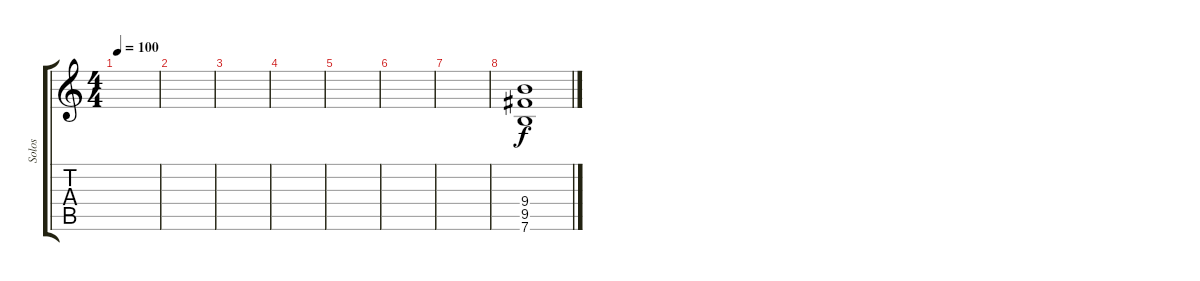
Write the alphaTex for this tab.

\track ("Solos" "Solos") {instrument distortionguitar}
\staff {score tabs}
\tuning (E4 B3 G3 D3 A2 E2) {hide}
\ts (4 4)
\tempo 100
\clef g2
\ks c
|
|
|
|
|
|
|
(9.4 9.5 7.6).1
